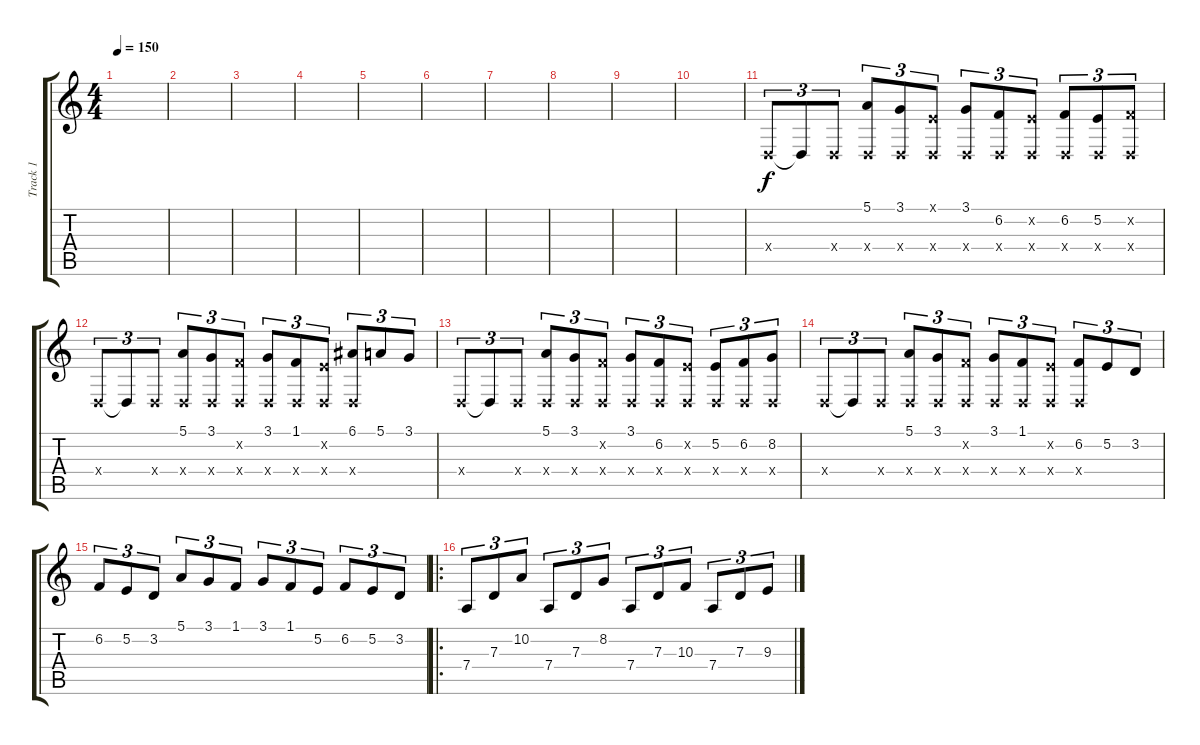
\track ("Track 1" "Track 1") {instrument lead2sawtooth}
\staff {score tabs}
\tuning (E4 B3 G3 D3 A2 E2) {hide}
\ts (4 4)
\tempo 150
\clef g2
\ks c
|
|
|
|
|
|
|
|
|
|
0.4{x}.8{tu (3 2)} 0.4{t}.8{tu (3 2)} 0.4{x}.8{tu (3 2)} (5.1 0.4{x}).8{tu (3 2)} (3.1 0.4{x}).8{tu (3 2)} (0.1{x} 0.4{x}).8{tu (3 2)} (3.1 0.4{x}).8{tu (3 2)} (6.2 0.4{x}).8{tu (3 2)} (5.2{x} 0.4{x}).8{tu (3 2)} (6.2 0.4{x}).8{tu (3 2)} (5.2 0.4{x}).8{tu (3 2)} (6.2{x} 0.4{x}).8{tu (3 2)} |
0.4{x}.8{tu (3 2)} 0.4{t}.8{tu (3 2)} 0.4{x}.8{tu (3 2)} (5.1 0.4{x}).8{tu (3 2)} (3.1 0.4{x}).8{tu (3 2)} (6.2{x} 0.4{x}).8{tu (3 2)} (3.1 0.4{x}).8{tu (3 2)} (1.1 0.4{x}).8{tu (3 2)} (5.2{x} 0.4{x}).8{tu (3 2)} (6.1 0.4{x}).8{tu (3 2)} 5.1.8{tu (3 2)} 3.1.8{tu (3 2)} |
0.4{x}.8{tu (3 2)} 0.4{t}.8{tu (3 2)} 0.4{x}.8{tu (3 2)} (5.1 0.4{x}).8{tu (3 2)} (3.1 0.4{x}).8{tu (3 2)} (6.2{x} 0.4{x}).8{tu (3 2)} (3.1 0.4{x}).8{tu (3 2)} (6.2 0.4{x}).8{tu (3 2)} (5.2{x} 0.4{x}).8{tu (3 2)} (5.2 0.4{x}).8{tu (3 2)} (6.2 0.4{x}).8{tu (3 2)} (8.2 0.4{x}).8{tu (3 2)} |
0.4{x}.8{tu (3 2)} 0.4{t}.8{tu (3 2)} 0.4{x}.8{tu (3 2)} (5.1 0.4{x}).8{tu (3 2)} (3.1 0.4{x}).8{tu (3 2)} (6.2{x} 0.4{x}).8{tu (3 2)} (3.1 0.4{x}).8{tu (3 2)} (1.1 0.4{x}).8{tu (3 2)} (5.2{x} 0.4{x}).8{tu (3 2)} (6.2 0.4{x}).8{tu (3 2)} 5.2.8{tu (3 2)} 3.2.8{tu (3 2)} |
6.2.8{tu (3 2)} 5.2.8{tu (3 2)} 3.2.8{tu (3 2)} 5.1.8{tu (3 2)} 3.1.8{tu (3 2)} 1.1.8{tu (3 2)} 3.1.8{tu (3 2)} 1.1.8{tu (3 2)} 5.2.8{tu (3 2)} 6.2.8{tu (3 2)} 5.2.8{tu (3 2)} 3.2.8{tu (3 2)} |
\ro
7.4.8{tu (3 2)} 7.3.8{tu (3 2)} 10.2.8{tu (3 2)} 7.4.8{tu (3 2)} 7.3.8{tu (3 2)} 8.2.8{tu (3 2)} 7.4.8{tu (3 2)} 7.3.8{tu (3 2)} 10.3.8{tu (3 2)} 7.4.8{tu (3 2)} 7.3.8{tu (3 2)} 9.3.8{tu (3 2)}
